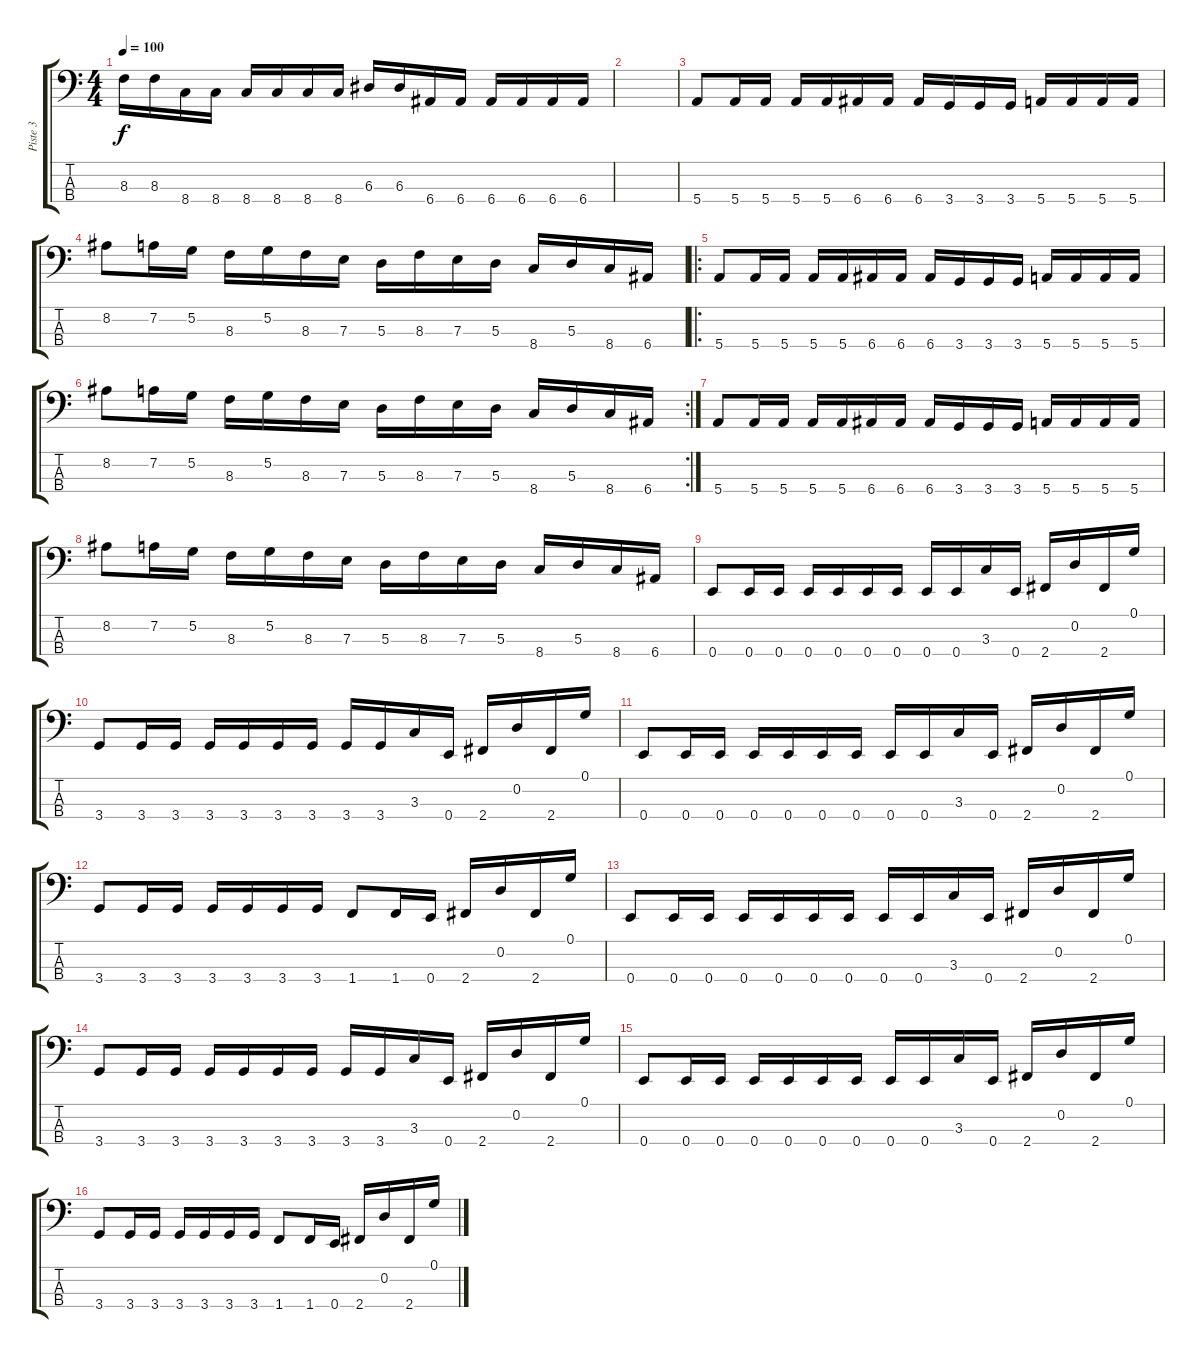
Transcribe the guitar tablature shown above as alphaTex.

\track ("Piste 3" "Piste 3") {instrument electricbasspick}
\staff {score tabs}
\tuning (G2 D2 A1 E1) {hide}
\ts (4 4)
\tempo 100
\clef f4
\ks c
8.3.16{dy f} 8.3.16 8.4.16 8.4.16 8.4.16 8.4.16 8.4.16 8.4.16 6.3.16 6.3.16 6.4.16 6.4.16 6.4.16 6.4.16 6.4.16 6.4.16 |
|
5.4.8 5.4.16 5.4.16 5.4.16 5.4.16 6.4.16 6.4.16 6.4.16 3.4.16 3.4.16 3.4.16 5.4.16 5.4.16 5.4.16 5.4.16 |
8.2.8 7.2.16 5.2.16 8.3.16 5.2.16 8.3.16 7.3.16 5.3.16 8.3.16 7.3.16 5.3.16 8.4.16 5.3.16 8.4.16 6.4.16 |
\ro
5.4.8 5.4.16 5.4.16 5.4.16 5.4.16 6.4.16 6.4.16 6.4.16 3.4.16 3.4.16 3.4.16 5.4.16 5.4.16 5.4.16 5.4.16 |
\rc 2
8.2.8 7.2.16 5.2.16 8.3.16 5.2.16 8.3.16 7.3.16 5.3.16 8.3.16 7.3.16 5.3.16 8.4.16 5.3.16 8.4.16 6.4.16 |
5.4.8 5.4.16 5.4.16 5.4.16 5.4.16 6.4.16 6.4.16 6.4.16 3.4.16 3.4.16 3.4.16 5.4.16 5.4.16 5.4.16 5.4.16 |
8.2.8 7.2.16 5.2.16 8.3.16 5.2.16 8.3.16 7.3.16 5.3.16 8.3.16 7.3.16 5.3.16 8.4.16 5.3.16 8.4.16 6.4.16 |
0.4.8 0.4.16 0.4.16 0.4.16 0.4.16 0.4.16 0.4.16 0.4.16 0.4.16 3.3.16 0.4.16 2.4.16 0.2.16 2.4.16 0.1.16 |
3.4.8 3.4.16 3.4.16 3.4.16 3.4.16 3.4.16 3.4.16 3.4.16 3.4.16 3.3.16 0.4.16 2.4.16 0.2.16 2.4.16 0.1.16 |
0.4.8 0.4.16 0.4.16 0.4.16 0.4.16 0.4.16 0.4.16 0.4.16 0.4.16 3.3.16 0.4.16 2.4.16 0.2.16 2.4.16 0.1.16 |
3.4.8 3.4.16 3.4.16 3.4.16 3.4.16 3.4.16 3.4.16 1.4.8 1.4.16 0.4.16 2.4.16 0.2.16 2.4.16 0.1.16 |
0.4.8 0.4.16 0.4.16 0.4.16 0.4.16 0.4.16 0.4.16 0.4.16 0.4.16 3.3.16 0.4.16 2.4.16 0.2.16 2.4.16 0.1.16 |
3.4.8 3.4.16 3.4.16 3.4.16 3.4.16 3.4.16 3.4.16 3.4.16 3.4.16 3.3.16 0.4.16 2.4.16 0.2.16 2.4.16 0.1.16 |
0.4.8 0.4.16 0.4.16 0.4.16 0.4.16 0.4.16 0.4.16 0.4.16 0.4.16 3.3.16 0.4.16 2.4.16 0.2.16 2.4.16 0.1.16 |
3.4.8 3.4.16 3.4.16 3.4.16 3.4.16 3.4.16 3.4.16 1.4.8 1.4.16 0.4.16 2.4.16 0.2.16 2.4.16 0.1.16
